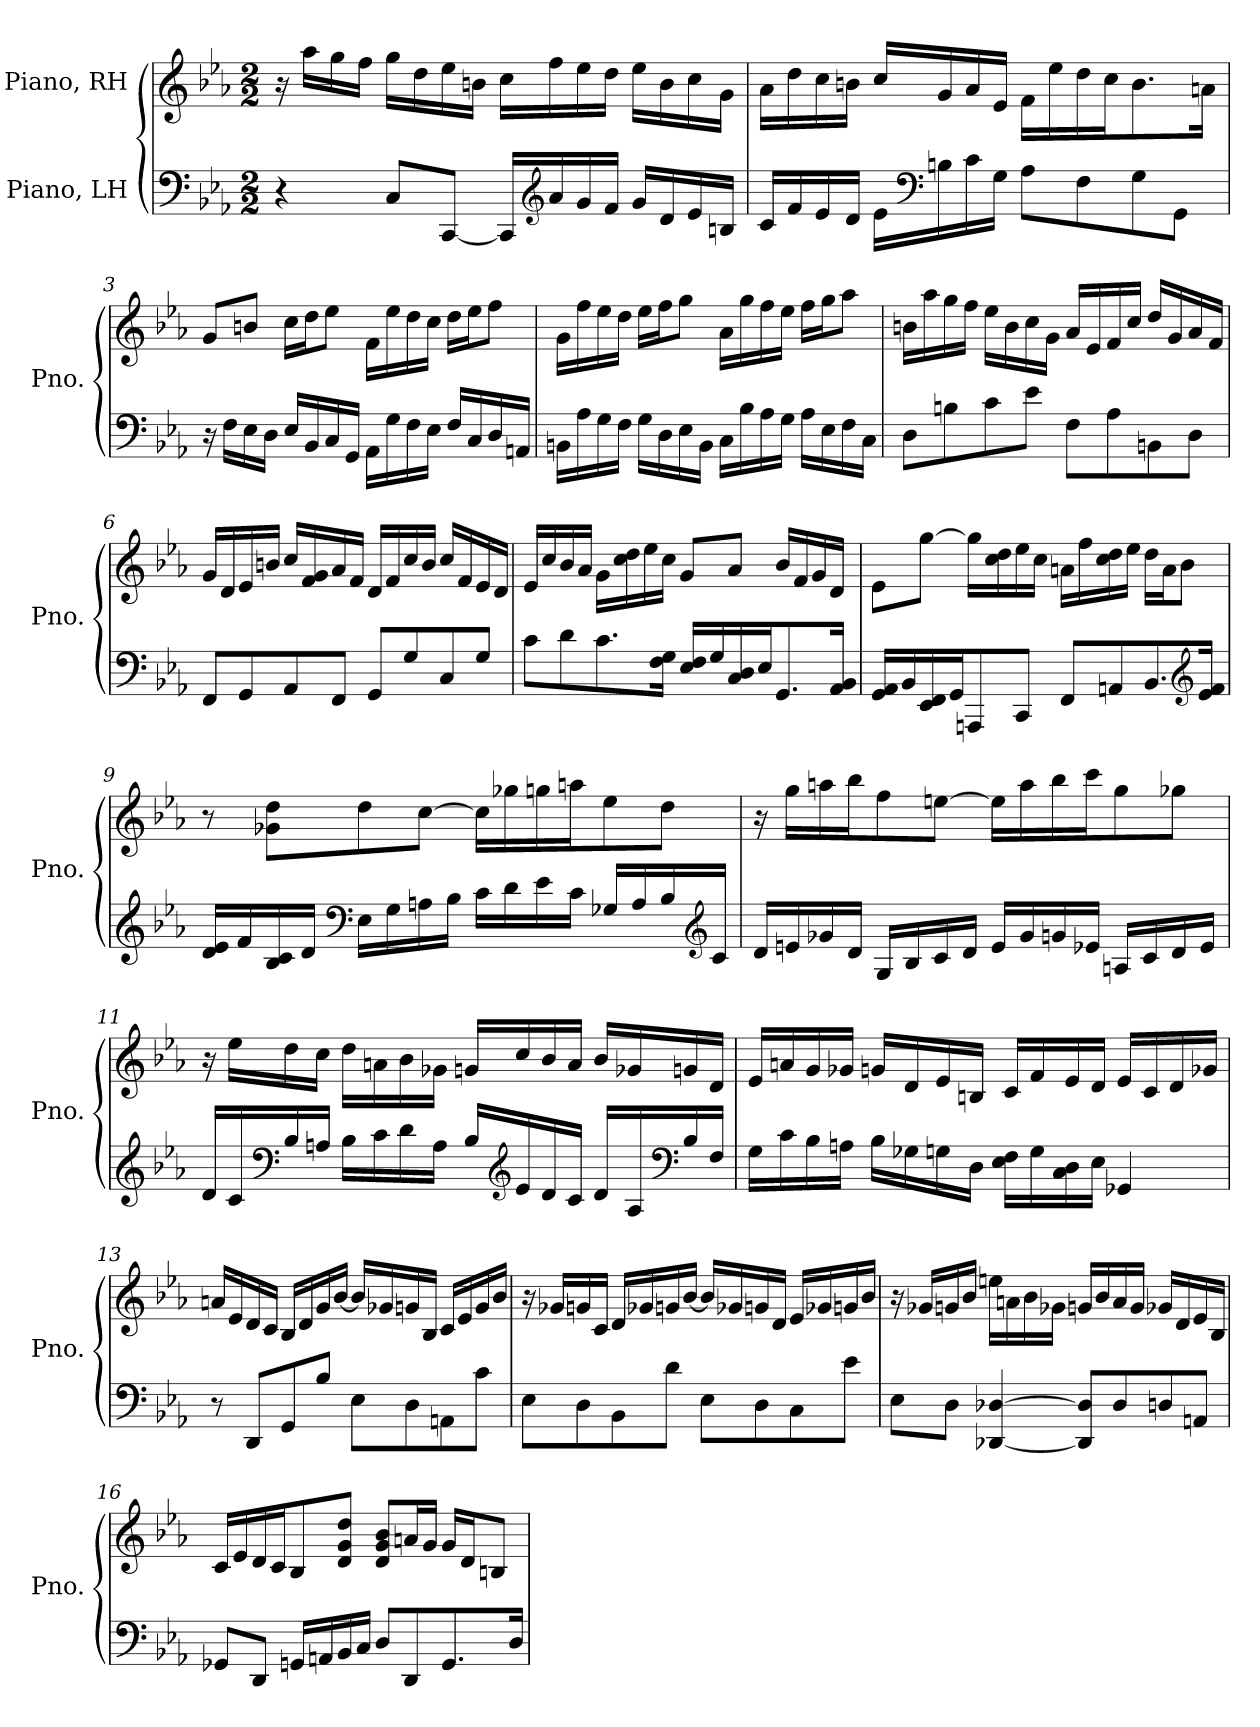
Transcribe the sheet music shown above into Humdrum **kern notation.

**kern	**kern
*part2	*part1
*staff2	*staff1
*I"Piano, LH	*I"Piano, RH
*I'Pno.	*I'Pno.
*clefF4	*clefG2
*k[b-e-a-]	*k[b-e-a-]
*M2/2	*M2/2
*MM80	*MM80
=1	=1
4r	16r
.	16aa-\LL
.	16gg\
.	16ff\JJ
8C/L	16gg\LL
.	16dd\
[8CC/J	16ee-\
.	16bn\JJ
16CC/LL]	16cc\LL
*clefG2	*
16a-/	16ff\
16g/	16ee-\
16f/JJ	16dd\JJ
16g/LL	16ee-\LL
16d/	16b\
16e-/	16cc\
16Bn/JJ	16g\JJ
=2	=2
16c/LL	16a-\LL
16f/	16dd\
16e-/	16cc\
16d/JJ	16bn\JJ
16e-\LL	16cc/LL
*clefF4	*
16Bn\	16g/
16c\	16a-/
16G\JJ	16e-/JJ
8A-\L	16f\LL
.	16ee-\
8F\	16dd\
.	16cc\J
8G\	8.b\
8GG\J	.
.	16an\Jk
!!LO:LB:g=z
=3	=3
16r	8g/L
16F\LL	.
16E-\	8bn/J
16D\JJ	.
16E-/LL	16cc\LL
16BB-/	16dd\J
16C/	8ee-\J
16GG/JJ	.
16AA-\LL	16f\LL
16G\	16ee-\
16F\	16dd\
16E-\JJ	16cc\JJ
16F/LL	16dd\LL
16C/	16ee-\J
16D/	8ff\J
16AAn/JJ	.
=4	=4
16BBn\LL	16g\LL
16A-\	16ff\
16G\	16ee-\
16F\JJ	16dd\JJ
16G\LL	16ee-\LL
16D\	16ff\J
16E-\	8gg\J
16BB\JJ	.
16C\LL	16a-\LL
16B-\	16gg\
16A-\	16ff\
16G\JJ	16ee-\JJ
16A-\LL	16ff\LL
16E-\	16gg\J
16F\	8aa-\J
16C\JJ	.
!!LO:LB:g=z
=5	=5
8D\L	16bn\LL
.	16aa-\
8Bn\	16gg\
.	16ff\JJ
8c\	16ee-\LL
.	16b\
8e-\J	16cc\
.	16g\JJ
8F\L	16a-/LL
.	16e-/
8A-\	16f/
.	16cc/JJ
8BBn\	16dd/LL
.	16g/
8D\J	16a-/
.	16f/JJ
=6	=6
8FF/L	16g/LL
.	16d/
8GG/	16e-/
.	16bn/JJ
8AA-/	16cc/LL
.	16f/ 16g/
8FF/J	16a-/
.	16f/JJ
8GG/L	16d/LL
.	16f/
8G/	16cc/
.	16b/JJ
8C/	16cc/LL
.	16f/
8G/J	16e-/
.	16d/JJ
!!LO:LB:g=z
=7	=7
8c\L	16e-/LL
.	16cc/
8d\	16b-/
.	16a-/JJ
8.c\	16g\LL
.	16cc\ 16dd\
.	16ee-\
16F\ 16G\Jk	16cc\JJ
16E-/ 16F/LL	8g/L
16G/	.
16C/ 16D/	8a-/J
16E-/J	.
8.GG/	16b-/LL
.	16f/
.	16g/
16AA-/ 16BB-/Jk	16d/JJ
=8	=8
16GG/ 16AA-/LL	8e-\L
16BB-/	.
16EE-/ 16FF/	[8gg\J
16GG/J	.
8AAAn/	16gg\LL]
.	16cc\ 16dd\
8CC/J	16ee-\
.	16cc\JJ
8FF/L	16an\LL
.	16ff\
8AAn/	16cc\ 16dd\
.	16ee-\JJ
8.BB-/	16dd\LL
.	16a\J
.	8b-\J
*clefG2	*
16e-/ 16f/Jk	.
!!LO:LB:g=z
=9	=9
16d/ 16e-/LL	8r
16f/	.
16B-/ 16c/	8g-X\ 8dd\L
16d/JJ	.
*clefF4	*
16E-\LL	8dd\
16G\	.
16An\	[8cc\J
16B-\JJ	.
16c\LL	16cc\LL]
16d\	16gg-X\
16e-\	16ggn\
16c\JJ	16aan\J
16G-X/LL	8ee-\
16A/	.
16B-/	8dd\J
*clefG2	*
16c/JJ	.
!!LO:LB:g=z
=10	=10
16d/LL	16r
16en/	16gg\LL
16g-X/	16aan\
16d/JJ	16bb-\J
16G/LL	8ff\
16B-/	.
16c/	[8een\J
16d/JJ	.
16e/LL	16ee\LL]
16g-/	16aa\
16gn/	16bb-\
16e-X/JJ	16ccc\J
16An/LL	8gg\
16c/	.
16d/	8gg-X\J
16e-/JJ	.
!!LO:PB:g=z
=11	=11
16d/LL	16r
16c/	16ee-\LL
*clefF4	*
16B-/	16dd\
16An/JJ	16cc\JJ
16B-\LL	16dd\LL
16c\	16an\
16d\	16b-\
16A\JJ	16g-X\JJ
16B-/LL	16gn/LL
*clefG2	*
16e-/	16cc/
16d/	16b-/
16c/JJ	16a/JJ
16d/LL	16b-/LL
16A/	16g-X/
*clefF4	*
16B-/	16gn/
16F/JJ	16d/JJ
!!LO:LB:g=z
=12	=12
16G\LL	16e-/LL
16c\	16an/
16B-\	16g/
16An\JJ	16g-X/JJ
16B-\LL	16gn/LL
16G-X\	16d/
16Gn\	16e-/
16D\JJ	16Bn/JJ
16E-\ 16F\LL	16c/LL
16G\	16f/
16C\ 16D\	16e-/
16E-\JJ	16d/JJ
4GG-X/	16e-/LL
.	16c/
.	16d/
.	16g-X/JJ
=13	=13
8r	16an/LL
.	16e-/
8DD/L	16d/
.	16c/JJ
8GG/	16B-/LL
.	16d/
8B-/J	16g/
.	[16b-/JJ
8E-\L	16b-/LL]
.	16g-X/
8D\	16gn/
.	16B-/JJ
8AAn\	16c/LL
.	16e-/
8c\J	16g/
.	16b-/JJ
!!LO:LB:g=z
=14	=14
8E-\L	16r
.	16g-X/LL
8D\	16gn/
.	16c/JJ
8BB-\	16d/LL
.	16g-X/
8d\J	16gn/
.	[16b-/JJ
8E-\L	16b-/LL]
.	16g-X/
8D\	16gn/
.	16d/JJ
8C\	16e-/LL
.	16g-X/
8e-\J	16gn/
.	16b-/JJ
=15	=15
8E-\L	16r
.	16g-X/LL
8D\J	16gn/
.	16b-/JJ
[4DD-X/ [4D-X/	16een\LL
.	16an\
.	16b-\
.	16g-X\JJ
8DD-/] 8D-/]L	16gn/LL
.	16b-/
8D-/	16a/
.	16g/JJ
8Dn/	16g-X/LL
.	16d/
8AAn/J	16e-/
.	16B-/JJ
!!LO:LB:g=z
=16	=16
8GG-X/L	16c/LL
.	16e-/
8DD/J	16d/
.	16c/J
16GGn/LL	8B-/
16AAn/	.
16BB-/	8d/ 8g/ 8dd/J
16C/JJ	.
8D/L	8d/ 8g/ 8b-/L
8DD/	16an/L
.	16g/JJ
8.GG/	16g/LL
.	16d/J
.	8Bn/J
16D/Jk	.
=	=
*-	*-
